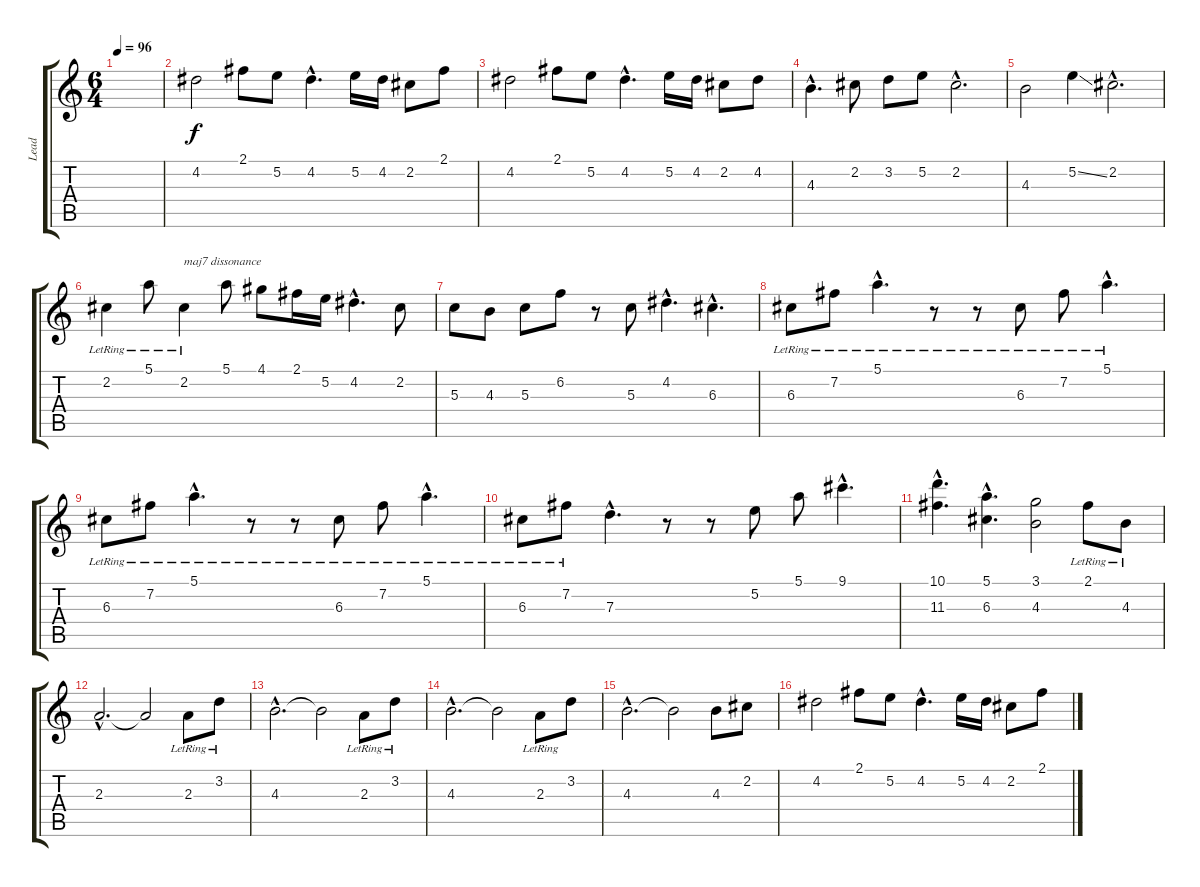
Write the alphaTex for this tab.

\track ("Lead" "Lead") {instrument electricguitarjazz}
\staff {score tabs}
\tuning (E4 B3 G3 D3 A2 E2) {hide}
\ts (6 4)
\tempo 96
\clef g2
\ks c
|
4.2.2 2.1.8 5.2.8 4.2{hac}.4{d} 5.2.16 4.2.16 2.2.8 2.1.8 |
4.2.2 2.1.8 5.2.8 4.2{hac}.4{d} 5.2.16 4.2.16 2.2.8 4.2.8 |
4.3{hac}.4{d} 2.2.8 3.2.8 5.2.8 2.2{hac}.2{d} |
4.3.2 5.2{ss}.4 2.2{hac}.2{d} |
2.2{lr}.4 5.1{lr}.8 2.2{lr}.4{txt "maj7 dissonance"} 5.1.8 4.1.8 2.1.16 5.2.16 4.2{hac}.4{d} 2.2.8 |
5.3.8 4.3.8 5.3.8 6.2.8 r.8 5.3.8 4.2{hac}.4{d} 6.3{hac}.4{d} |
6.3{lr}.8 7.2{lr}.8 5.1{hac lr}.4{d} r.8 r.8 6.3{lr}.8 7.2{lr}.8 5.1{hac lr}.4{d} |
6.3{lr}.8 7.2{lr}.8 5.1{hac lr}.4{d} r.8 r.8 6.3{lr}.8 7.2{lr}.8 5.1{hac lr}.4{d} |
6.3{lr}.8 7.2{lr}.8 7.3{hac}.4{d} r.8 r.8 5.2.8 5.1.8 9.1{hac}.4{d} |
(10.1{hac} 11.3{hac}).4{d} (5.1{hac} 6.3{hac}).4{d} (3.1 4.3).2 2.1{lr}.8 4.3{lr}.8 |
2.3{hac}.2{d} 2.3{t}.2 2.3{lr}.8 3.2{lr}.8 |
4.3{hac}.2{d} 4.3{t}.2 2.3{lr}.8 3.2{lr}.8 |
4.3{hac}.2{d} 4.3{t}.2 2.3{lr}.8 3.2.8 |
4.3{hac}.2{d} 4.3{t}.2 4.3.8 2.2.8 |
4.2.2 2.1.8 5.2.8 4.2{hac}.4{d} 5.2.16 4.2.16 2.2.8 2.1.8
